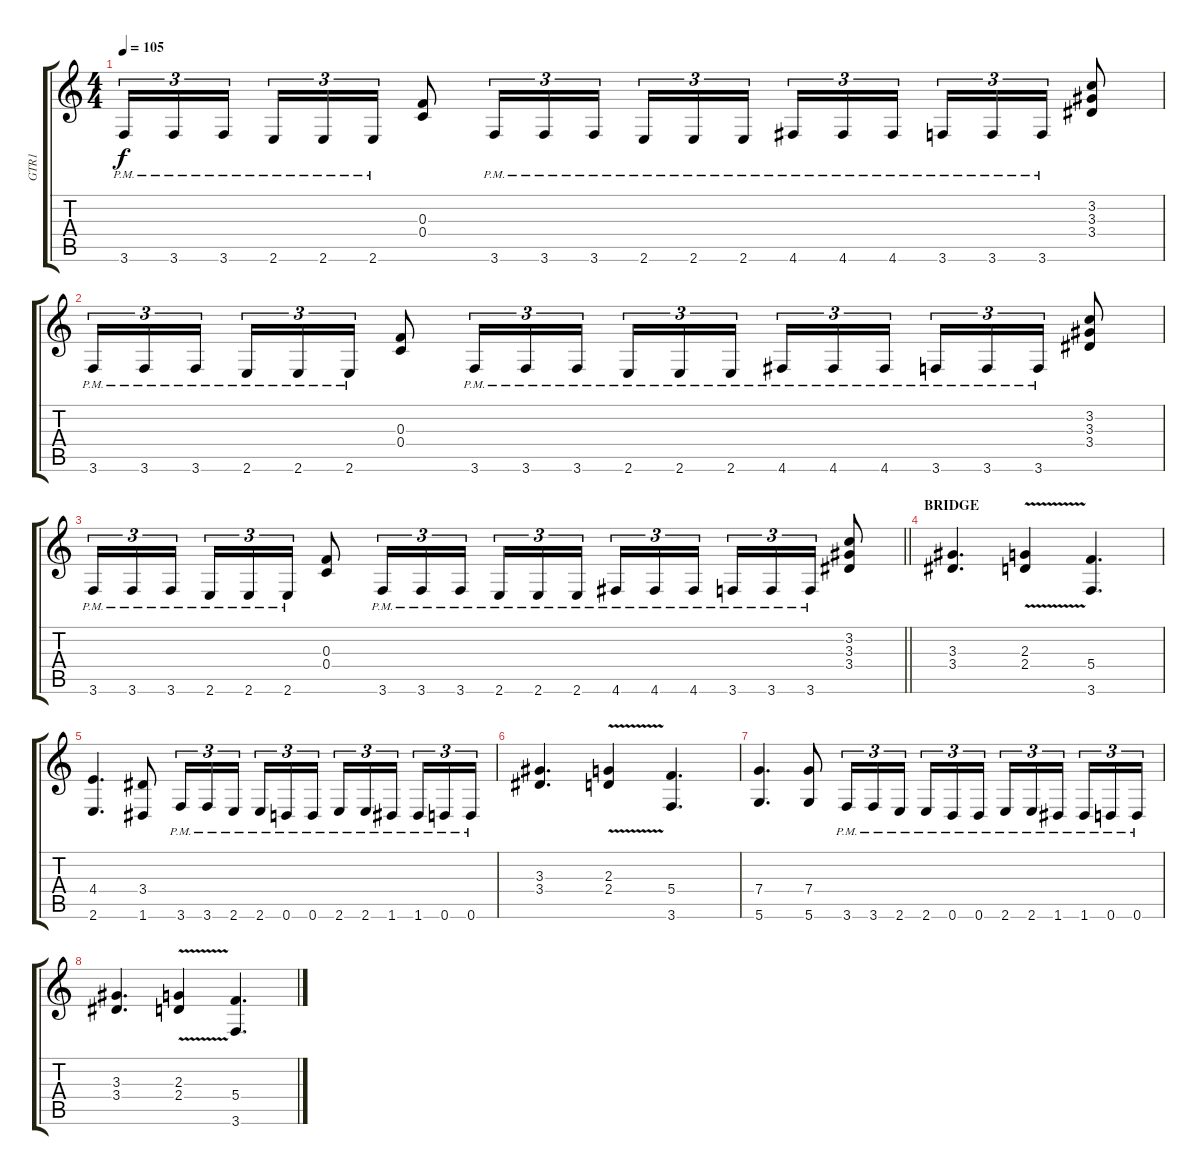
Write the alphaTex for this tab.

\track ("GTR1" "GTR1") {instrument distortionguitar}
\staff {score tabs}
\tuning (D4 A3 F3 C3 G2 D2) {hide}
\ts (4 4)
\tempo 105
\clef g2
\ks c
3.6{pm}.16{tu (3 2) dy f} 3.6{pm}.16{tu (3 2)} 3.6{pm}.16{tu (3 2) beam splitsecondary} 2.6{pm}.16{tu (3 2)} 2.6{pm}.16{tu (3 2)} 2.6{pm}.16{tu (3 2)} (0.3 0.4).8 3.6{pm}.16{tu (3 2)} 3.6{pm}.16{tu (3 2)} 3.6{pm}.16{tu (3 2)} 2.6{pm}.16{tu (3 2)} 2.6{pm}.16{tu (3 2)} 2.6{pm}.16{tu (3 2) beam splitsecondary} 4.6{pm}.16{tu (3 2)} 4.6{pm}.16{tu (3 2)} 4.6{pm}.16{tu (3 2)} 3.6{pm}.16{tu (3 2)} 3.6{pm}.16{tu (3 2)} 3.6{pm}.16{tu (3 2)} (3.2 3.3 3.4).8 |
3.6{pm}.16{tu (3 2)} 3.6{pm}.16{tu (3 2)} 3.6{pm}.16{tu (3 2) beam splitsecondary} 2.6{pm}.16{tu (3 2)} 2.6{pm}.16{tu (3 2)} 2.6{pm}.16{tu (3 2)} (0.3 0.4).8 3.6{pm}.16{tu (3 2)} 3.6{pm}.16{tu (3 2)} 3.6{pm}.16{tu (3 2)} 2.6{pm}.16{tu (3 2)} 2.6{pm}.16{tu (3 2)} 2.6{pm}.16{tu (3 2) beam splitsecondary} 4.6{pm}.16{tu (3 2)} 4.6{pm}.16{tu (3 2)} 4.6{pm}.16{tu (3 2)} 3.6{pm}.16{tu (3 2)} 3.6{pm}.16{tu (3 2)} 3.6{pm}.16{tu (3 2)} (3.2 3.3 3.4).8 |
\barLineRight lightlight
3.6{pm}.16{tu (3 2)} 3.6{pm}.16{tu (3 2)} 3.6{pm}.16{tu (3 2) beam splitsecondary} 2.6{pm}.16{tu (3 2)} 2.6{pm}.16{tu (3 2)} 2.6{pm}.16{tu (3 2)} (0.3 0.4).8 3.6{pm}.16{tu (3 2)} 3.6{pm}.16{tu (3 2)} 3.6{pm}.16{tu (3 2)} 2.6{pm}.16{tu (3 2)} 2.6{pm}.16{tu (3 2)} 2.6{pm}.16{tu (3 2) beam splitsecondary} 4.6{pm}.16{tu (3 2)} 4.6{pm}.16{tu (3 2)} 4.6{pm}.16{tu (3 2)} 3.6{pm}.16{tu (3 2)} 3.6{pm}.16{tu (3 2)} 3.6{pm}.16{tu (3 2)} (3.2 3.3 3.4).8 |
\section ("" "BRIDGE")
(3.3 3.4).4{d} (2.3{v} 2.4{v}).4 (5.4 3.6).4{d} |
(4.4 2.6).4{d} (3.4 1.6).8 3.6{pm}.16{tu (3 2)} 3.6{pm}.16{tu (3 2)} 2.6{pm}.16{tu (3 2) beam splitsecondary} 2.6{pm}.16{tu (3 2)} 0.6{pm}.16{tu (3 2)} 0.6{pm}.16{tu (3 2)} 2.6{pm}.16{tu (3 2)} 2.6{pm}.16{tu (3 2)} 1.6{pm}.16{tu (3 2) beam splitsecondary} 1.6{pm}.16{tu (3 2)} 0.6{pm}.16{tu (3 2)} 0.6{pm}.16{tu (3 2)} |
(3.3 3.4).4{d} (2.3{v} 2.4{v}).4 (5.4 3.6).4{d} |
(7.4 5.6).4{d} (7.4 5.6).8 3.6{pm}.16{tu (3 2)} 3.6{pm}.16{tu (3 2)} 2.6{pm}.16{tu (3 2) beam splitsecondary} 2.6{pm}.16{tu (3 2)} 0.6{pm}.16{tu (3 2)} 0.6{pm}.16{tu (3 2)} 2.6{pm}.16{tu (3 2)} 2.6{pm}.16{tu (3 2)} 1.6{pm}.16{tu (3 2) beam splitsecondary} 1.6{pm}.16{tu (3 2)} 0.6{pm}.16{tu (3 2)} 0.6{pm}.16{tu (3 2)} |
(3.3 3.4).4{d} (2.3{v} 2.4{v}).4 (5.4 3.6).4{d}
